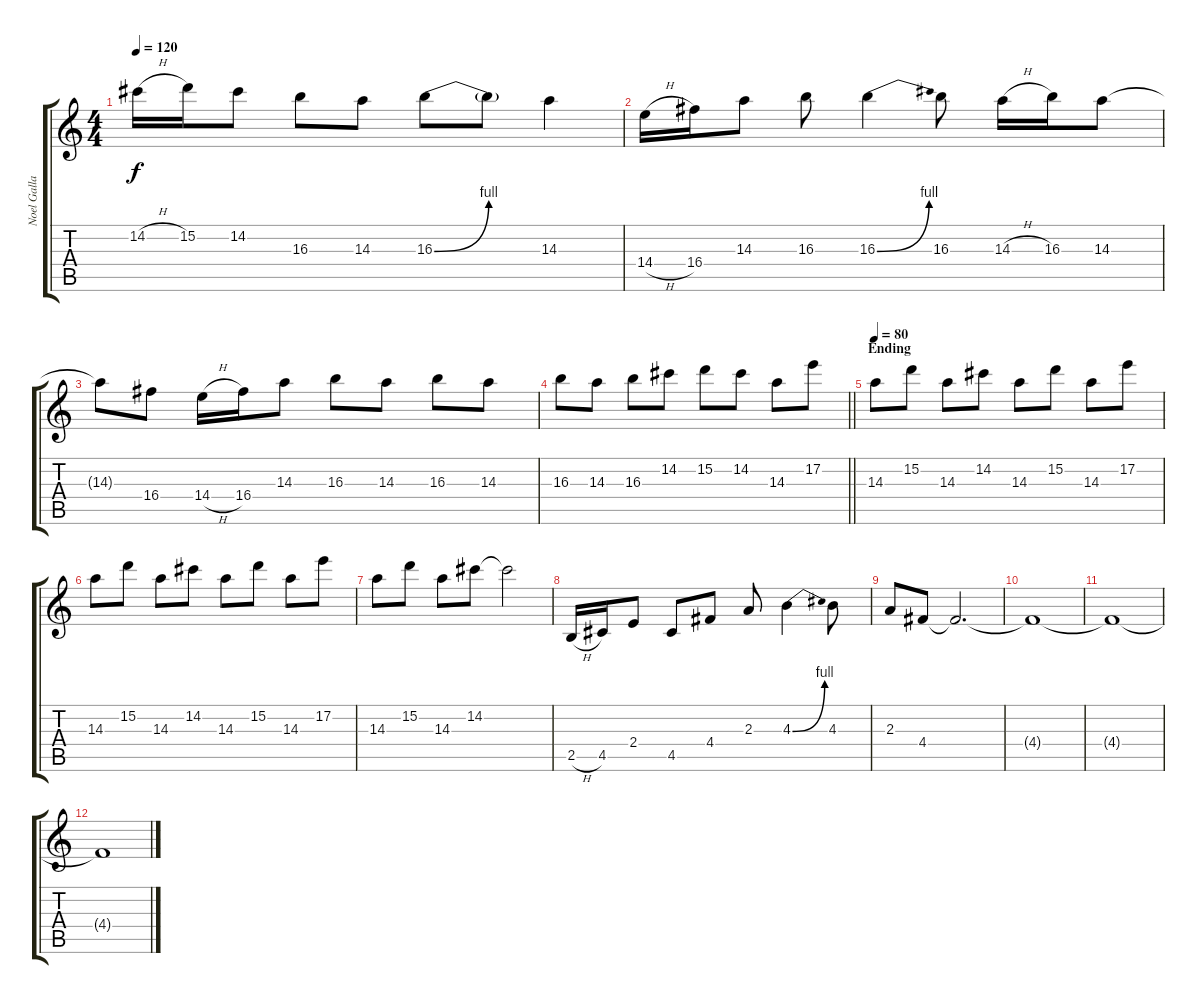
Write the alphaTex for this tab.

\track ("Noel Gallagher" "Noel Galla") {instrument overdrivenguitar}
\staff {score tabs}
\tuning (E4 B3 G3 D3 A2 E2) {hide}
\ts (4 4)
\tempo 120
\clef g2
\ks c
14.2{h}.16{dy f} 15.2.16 14.2.8 16.3.8 14.3.8 16.3{be (bend 0 0 60 4)}.8 16.3{be (hold 0 0 60 0) t}.8 14.3.4 |
14.4{h}.16 16.4.16 14.3.8 16.3.8 16.3{be (bend 0 0 60 4)}.4 16.3.8 14.3{h}.16 16.3.16 14.3.8 |
14.3{t}.8 16.4.8 14.4{h}.16 16.4.16 14.3.8 16.3.8 14.3.8 16.3.8 14.3.8 |
\barLineRight lightlight
16.3.8 14.3.8 16.3.8 14.2.8 15.2.8 14.2.8 14.3.8 17.2.8 |
\section ("" "Ending")
\tempo 80
14.3.8 15.2.8 14.3.8 14.2.8 14.3.8 15.2.8 14.3.8 17.2.8 |
14.3.8 15.2.8 14.3.8 14.2.8 14.3.8 15.2.8 14.3.8 17.2.8 |
14.3.8 15.2.8 14.3.8 14.2.8 14.2{t}.2 |
2.5{h}.16 4.5.16 2.4.8 4.5.8 4.4.8 2.3.8 4.3{be (bend 0 0 60 4)}.4 4.3.8 |
2.3.8 4.4.8 4.4{t}.2{d} |
4.4{t}.1{volume 0} |
4.4{t}.1 |
4.4{t}.1
